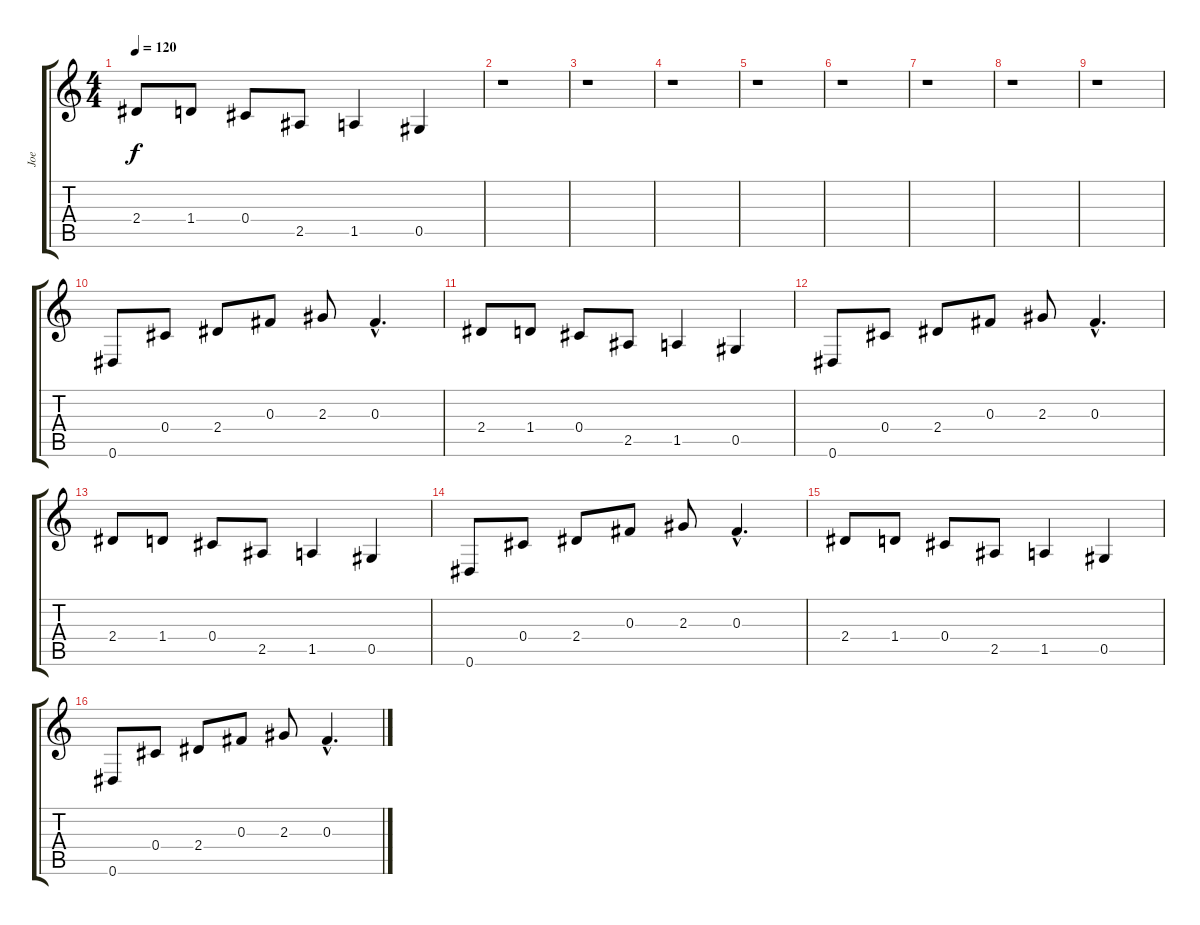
\track ("Joe" "Joe") {instrument distortionguitar}
\staff {score tabs}
\tuning (Eb4 Bb3 Gb3 Db3 Ab2 Eb2) {hide}
\ts (4 4)
\tempo 120
\clef g2
\ks c
2.4.8{dy f} 1.4.8 0.4.8 2.5.8 1.5.4 0.5.4 |
r.1 |
r.1 |
r.1 |
r.1 |
r.1 |
r.1 |
r.1 |
r.1 |
0.6.8 0.4.8 2.4.8 0.3.8 2.3.8 0.3{hac}.4{d} |
2.4.8 1.4.8 0.4.8 2.5.8 1.5.4 0.5.4 |
0.6.8 0.4.8 2.4.8 0.3.8 2.3.8 0.3{hac}.4{d} |
2.4.8 1.4.8 0.4.8 2.5.8 1.5.4 0.5.4 |
0.6.8 0.4.8 2.4.8 0.3.8 2.3.8 0.3{hac}.4{d} |
2.4.8 1.4.8 0.4.8 2.5.8 1.5.4 0.5.4 |
0.6.8 0.4.8 2.4.8 0.3.8 2.3.8 0.3{hac}.4{d}
